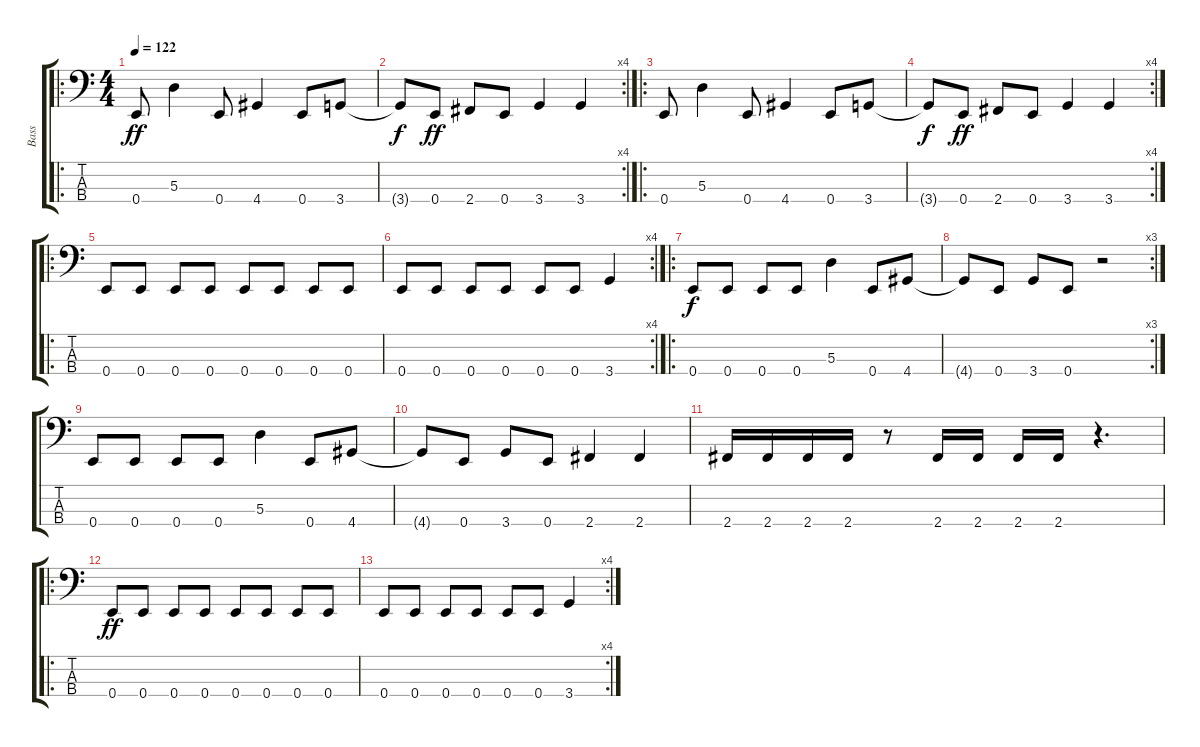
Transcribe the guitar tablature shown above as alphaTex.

\track ("Bass" "Bass") {instrument electricbasspick}
\staff {score tabs}
\tuning (G2 D2 A1 E1) {hide}
\ro
\ts (4 4)
\tempo 122
\clef f4
\ks c
0.4.8{dy ff} 5.3.4 0.4.8 4.4.4 0.4.8 3.4.8 |
\rc 4
3.4{t}.8{dy f} 0.4.8{dy ff} 2.4.8 0.4.8 3.4.4 3.4.4 |
\ro
0.4.8 5.3.4 0.4.8 4.4.4 0.4.8 3.4.8 |
\rc 4
3.4{t}.8{dy f} 0.4.8{dy ff} 2.4.8 0.4.8 3.4.4 3.4.4 |
\ro
0.4.8 0.4.8 0.4.8 0.4.8 0.4.8 0.4.8 0.4.8 0.4.8 |
\rc 4
0.4.8 0.4.8 0.4.8 0.4.8 0.4.8 0.4.8 3.4.4 |
\ro
0.4.8{dy f} 0.4.8 0.4.8 0.4.8 5.3.4 0.4.8 4.4.8 |
\rc 3
4.4{t}.8 0.4.8 3.4.8 0.4.8 r.2 |
0.4.8 0.4.8 0.4.8 0.4.8 5.3.4 0.4.8 4.4.8 |
4.4{t}.8 0.4.8 3.4.8 0.4.8 2.4.4 2.4.4 |
2.4.16 2.4.16 2.4.16 2.4.16 r.8 2.4.16 2.4.16 2.4.16 2.4.16 r.4{d} |
\ro
0.4.8{dy ff} 0.4.8 0.4.8 0.4.8 0.4.8 0.4.8 0.4.8 0.4.8 |
\rc 4
0.4.8 0.4.8 0.4.8 0.4.8 0.4.8 0.4.8 3.4.4
